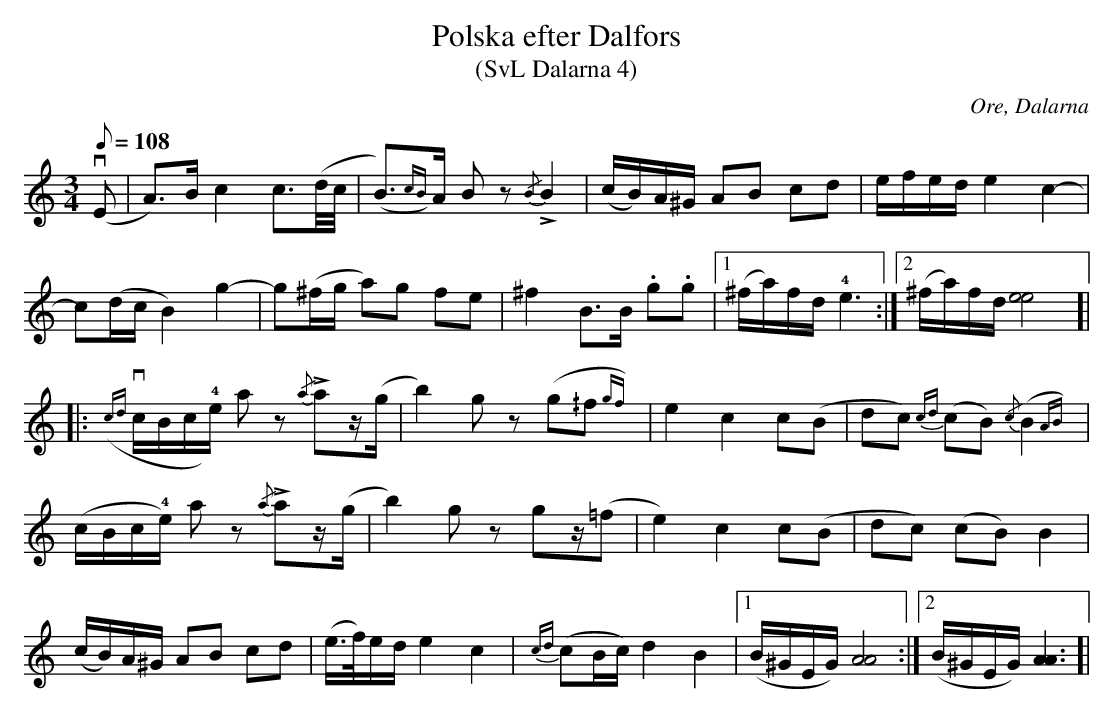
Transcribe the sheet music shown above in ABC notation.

X:1
T:Polska efter Dalfors
T:(SvL Dalarna 4)
O:Ore, Dalarna
M:3/4
L:1/8
Q:108
K:Am
v(E|A>)B c2 c>(d/c//|(B)>{cB})A Bz {/B}LB2|(c/B/)A/^G/ AB cd|e/f/e/d/ e2 c2-|
c(d/c/ B2) g2-|g(^f/g/ a)g fe|^f2 B>B .g.g|1(^f/a/)f/d/ !4!e3:|2(^f/a/)f/d/ [ee]4]|
|:({cd}vc/B/c/!4!e/) az {/a}Laz/(g/|b2) gz (g^/f{gf})|e2 c2 c(B|dc) {cd}(cB) {/c}(B2{AB})|
(c/B/c/!4!e/) az {/a}Laz/(g/|b2) gz gz/(=f|e2) c2 c(B|dc) (cB) B2|
(c/B/)A/^G/ AB cd|(e/>f/)e/d/ e2 c2|{cd}(cB/c/) d2 B2|1(B/^G/E/G/) [AA]4:|2(B/^G/E/G/) [AA]3]|
